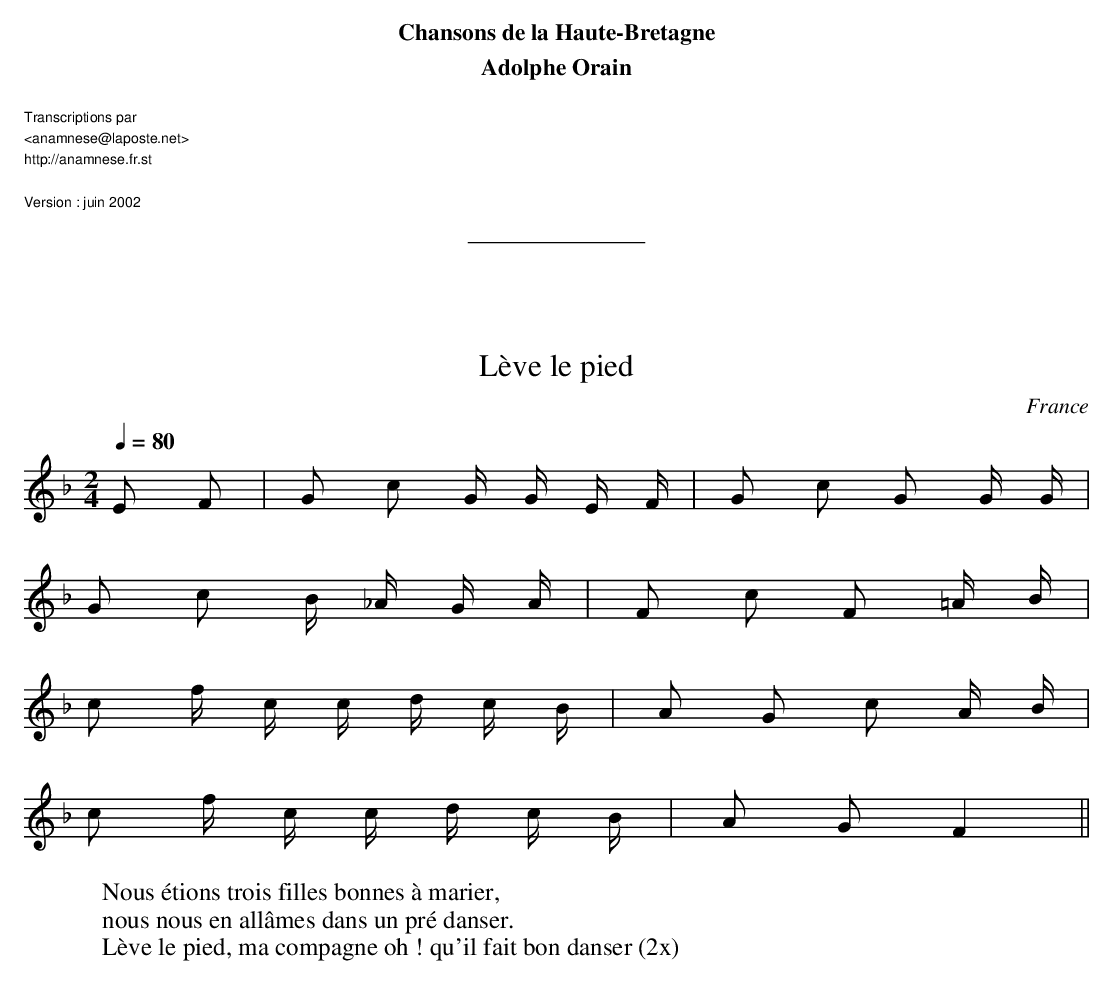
X:1
T:Lève le pied
O:France
M:2/4
L:1/8
Q:1/4=80
K:F
E F | G c G/ G/ E/ F/ | G c G G/ G/ |
     G c B/ _A/ G/ A/ | F c F =A/ B/ |
     c f/ c/ c/ d/ c/ B/ | A G c A/ B/ |
     c f/ c/ c/ d/ c/ B/ | A G F2 ||
W:Nous étions trois filles bonnes à marier,
W:nous nous en allâmes dans un pré danser.
W:Lève le pied, ma compagne oh ! qu'il fait bon danser (2x)
